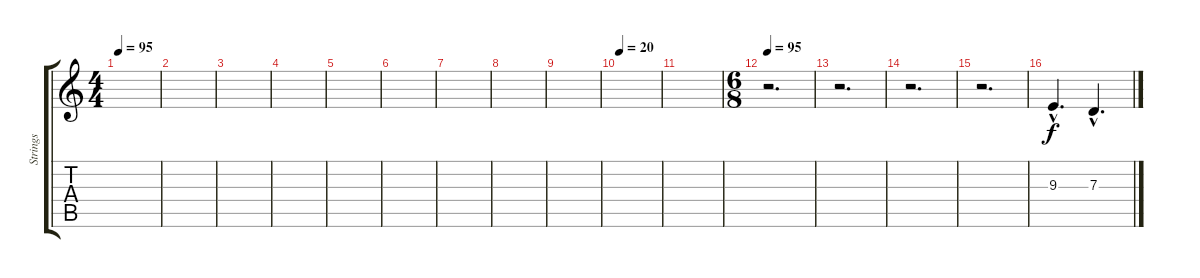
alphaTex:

\track ("Strings" "Strings") {instrument stringensemble1}
\staff {score tabs}
\tuning (E4 B3 G3 D3 A2 E2) {hide}
\ts (4 4)
\tempo 95
\tempo 80
\tempo 95
\clef g2
\ks c
|
|
|
|
|
|
|
|
|
\tempo 20
|
|
\ts (6 8)
\tempo 95
r.2{d} |
r.2{d} |
r.2{d} |
r.2{d} |
9.3{hac}.4{d} 7.3{hac}.4{d}
